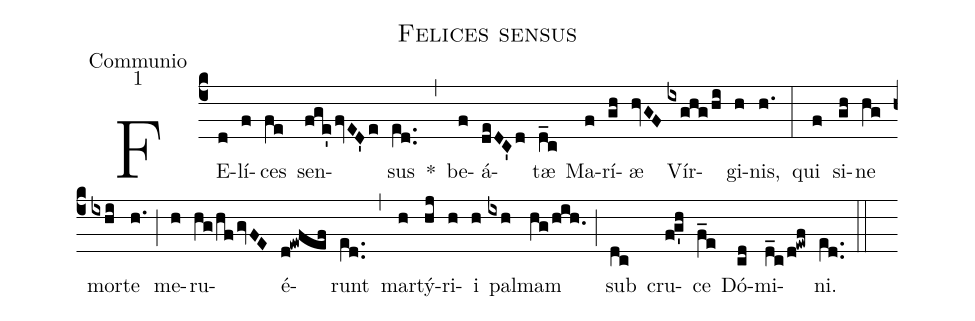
name:Felices sensus;
office-part:Communio;
mode:1;
%%
(c4) FE(d)lí(f)ces(fe) sen(fge'fvED'e)sus(e[ll:1]d..) *(,) be(f)á(deDC'd)tæ(d_c) Ma(f)rí(gh)æ(hvGF) Vír(ixghg/hi)gi(h)nis,(h.) (:)
qui(f) si(gh)ne(hg) mor(ixhi)te(h.) (;) me(h)ru(hg/hfgvFE)é(d!ewfef)runt(e[ll:1]d..) (,) mar(h)tý(hj)ri(h)i(h) pal(ixh)mam(hg/hih.) (;) sub(dc) cru(fg'h)ce(f_e) Dó(cd)mi(d_c/d!ewf)ni.(e[ll:1]d..) (::)
